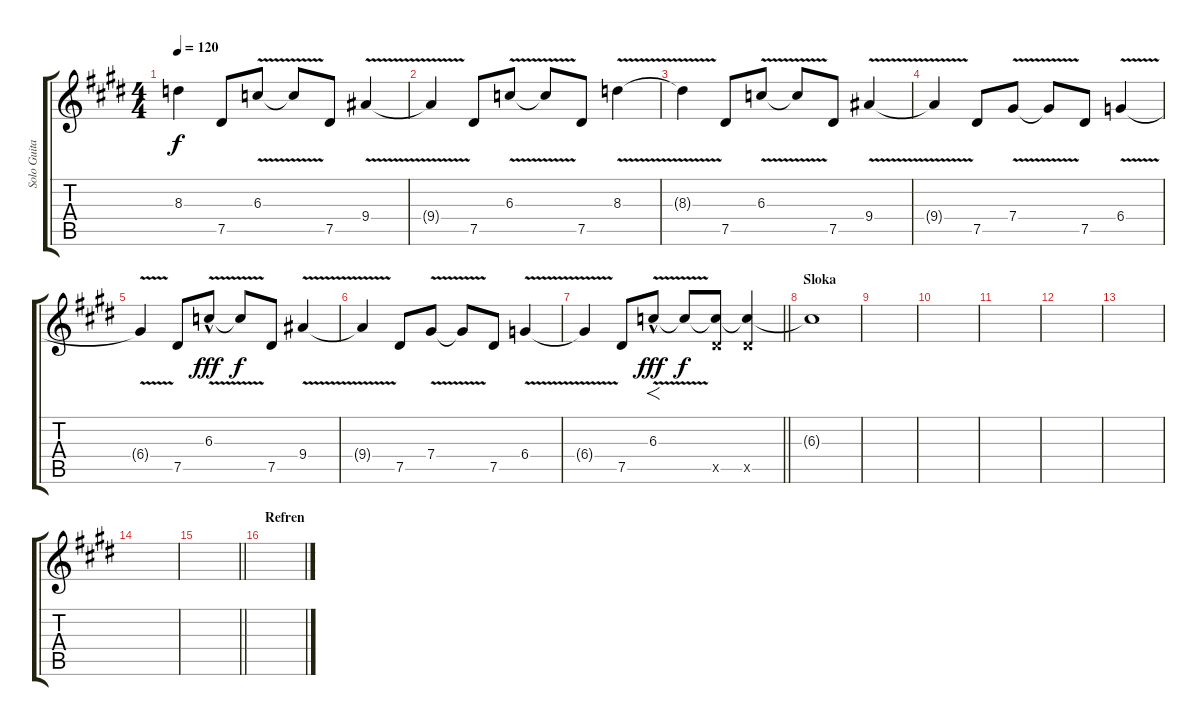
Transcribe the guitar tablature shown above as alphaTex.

\track ("Solo Guitar" "Solo Guita") {instrument distortionguitar}
\staff {score tabs}
\tuning (Eb4 Bb3 Gb3 Db3 Ab2 Eb2) {hide}
\ts (4 4)
\tempo 120
\clef g2
\ks c#minor
8.3{t}.4{dy f} 7.5.8 6.3{v}.8 6.3{t}.8 7.5.8 9.4{v}.4 |
9.4{t}.4 7.5.8 6.3{v}.8 6.3{t}.8 7.5.8 8.3{v}.4 |
8.3{t}.4 7.5.8 6.3{v}.8 6.3{t}.8 7.5.8 9.4{v}.4 |
\ks e
9.4{t}.4 7.5.8 7.4{v}.8 7.4{t}.8 7.5.8 6.4{v}.4 |
\ks c#minor
6.4{t}.4 7.5.8 6.3{v hac}.8{dy fff} 6.3{t}.8{dy f} 7.5.8 9.4{v}.4 |
9.4{t}.4 7.5.8 7.4{v}.8 7.4{t}.8 7.5.8 6.4{v}.4 |
\barLineRight lightlight
6.4{t}.4 7.5.8 6.3{v hac}.8{f dy fff} 6.3{t}.8{dy f} (6.3{t} 7.5{x}).8 (6.3{t} 7.5{x}).4 |
\section ("" "Sloka")
\ks e
6.3{t}.1 |
\ks c#minor
|
\ks e
|
\ks c#minor
|
\ks e
|
\ks c#minor
|
\ks e
|
\barLineRight lightlight
\ks c#minor
|
\section ("" "Refren")
\ks e
